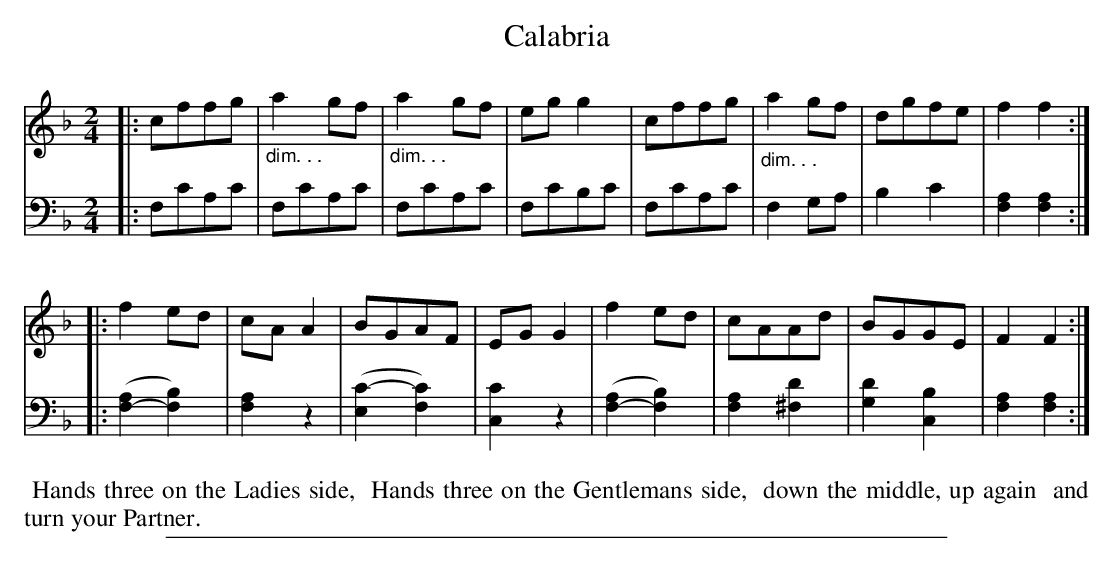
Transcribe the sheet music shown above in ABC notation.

X:1
T: Calabria
U: Q=!diminuendo(!
U: q=!diminuendo)!
M: 2/4
L: 1/8
K: F
V: 1 staves=2
|:\
cffg | "_dim. . ."a2gf | "_dim. . ."a2gf | egg2 |\
cffg | "_dim. . ."a2gf | dgfe | f2f2 :|
|:\
f2ed | cAA2 | BGAF | EGG2 |\
f2ed | cAAd | BGGE | F2F2 :|
V: 2 clef=bass middle=D
|:\
FcAc | FcAc | FcAc | FcBc |\
FcAc | F2GA | B2c2 | [A2F2][A2F2] :|
|:\
([A2F2-][B2F2]) | [A2F2]z2 | ([c2-E2][c2F2]) | [c2C2]z2 |\
([A2F2-][B2F2]) | [A2F2][d2^F2] | [d2G2][B2C2] | [A2F2][A2F2] :|
